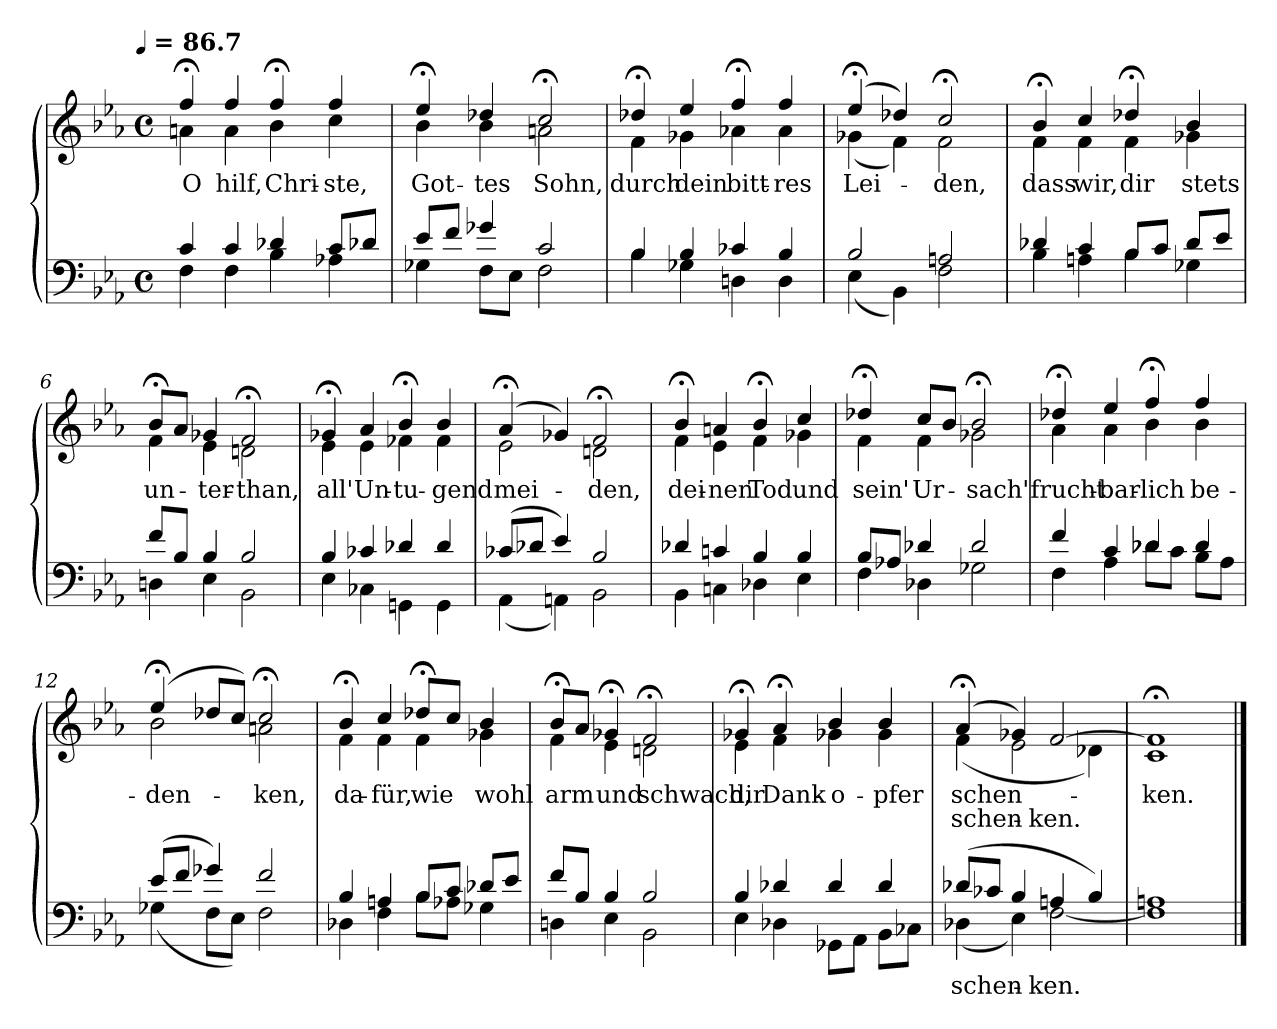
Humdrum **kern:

**kern	**text	**kern	**text	**text	**dynam
*part1	*part1	*part1	*part1	*part1	*part1
*staff2	*staff2	*staff1	*staff1	*staff1	*staff1/2
*clefF4	*	*clefG2	*	*	*
*k[b-e-a-]	*	*k[b-e-a-]	*	*	*
!!LO:TX:omd:t=[quarter] = 86.7
*M4/4	*	*M4/4	*	*	*
*met(c)	*	*met(c)	*	*	*
*MM86	*	*MM86	*	*	*
=1	=1	=1	=1	=1	=1
*^	*	*^	*	*	*
4c	4F	.	4ff;<	4an	O	.	.
4c	4F	.	4ff	4a	hilf,	.	.
4d-X	4B-	.	4ff;<	4b-	Chri-	.	.
8cL	4A-X	.	4ff	4cc	-ste,	.	.
8d-XJ	.	.	.	.	.	.	.
=2	=2	=2	=2	=2	=2	=2	=2
8e-L	4G-X	.	4ee-;<	4b-	Got-	.	.
8fJ	.	.	.	.	.	.	.
4g-X	8FL	.	4dd-X	4b-	-tes	.	♩ = 81
.	8E-J	.	.	.	.	.	.
2c	2F	.	2cc;<	2an	Sohn,	.	♩ = 86
=3	=3	=3	=3	=3	=3	=3	=3
4B-	4B-	.	4dd-X;<	4f	durch	.	.
4B-	4G-X	.	4ee-	4g-X	dein	.	.
4c-X	4Dn	.	4ff;<	4a-X	bitt-	.	♩ = 85.2
4B-	4D	.	4ff	4a-	-res	.	♩ = 83
=4	=4	=4	=4	=4	=4	=4	=4
2B-	(4E-	.	(4ee-;<	(4g-X	Lei-	.	.
.	4BB-)	.	4dd-X)	4f)	.	.	♩ = 85
2An	2F	.	2cc;<	2f	-den,	.	♩ = 87
=5	=5	=5	=5	=5	=5	=5	=5
4d-X	4B-	.	4b-;<	4f	dass	.	.
4c	4An	.	4cc	4f	wir,	.	.
8B-L	4B-	.	4dd-X;<	4f	dir	.	♩ = 86
8cJ	.	.	.	.	.	.	.
8d-L	4G-X	.	4b-	4g-X	stets	.	♩ = 85
8e-J	.	.	.	.	.	.	.
!!LO:LB:g=z	!!
=6	=6	=6	=6	=6	=6	=6	=6
*	*	*	*MM86	*	*	*	*
8fL	4Dn	.	8b-;<L	4f	un-	.	.
8B-J	.	.	8a-J	.	.	.	.
4B-	4E-	.	4g-X	4e-	-ter-	.	.
2B-	2BB-	.	2f;<	2dn	-than,	.	.
=7	=7	=7	=7	=7	=7	=7	=7
4B-	4E-	.	4g-X;<	4e-	all'	.	.
4c-X	4C-X	.	4a-	4e-	Un-	.	.
4d-X	4GGn	.	4b-;<	4f-X	-tu-	.	♩ = 84.3
4d-	4GG	.	4b-	4f-	-gend	.	♩ = 83
=8	=8	=8	=8	=8	=8	=8	=8
*	*	*	*MM83	*	*	*	*
(8c-XL	(4AA-	.	(4a-;<	2e-	mei-	.	.
8d-XJ	.	.	.	.	.	.	.
4e-)	4AAn)	.	4g-X)	.	.	.	♩ = 80
2B-	2BB-	.	2f;<	2dn	-den,	.	.
=9	=9	=9	=9	=9	=9	=9	=9
*	*	*	*MM84	*	*	*	*
4d-X	4BB-	.	4b-;<	4f	dei-	.	.
4cn	4Cn	.	4an	4e-	-nen	.	.
4B-	4D-X	.	4b-;<	4f	Tod	.	.
4B-	4E-	.	4cc	4g-X	und	.	.
=10	=10	=10	=10	=10	=10	=10	=10
8B-L	4F	.	4dd-X;<	4f	sein'	.	.
8A-XJ	.	.	.	.	.	.	.
4d-X	4D-X	.	8ccL	4f	Ur-	.	♩ = 83
.	.	.	8b-J	.	.	.	.
2d-	2G-X	.	2b-;<	2g-X	-sach'	.	.
=11	=11	=11	=11	=11	=11	=11	=11
4f	4F	.	4dd-X;<	4a-	frucht-	.	.
4c	4A-	.	4ee-	4a-	-bar-	.	.
4d-X	8d-L	.	4ff;<	4b-	-lich	.	.
.	8cJ	.	.	.	.	.	.
4d-	8B-L	.	4ff	4b-	be-	.	.
.	8A-J	.	.	.	.	.	.
!!LO:LB:g=z	!!
=12	=12	=12	=12	=12	=12	=12	=12
(8e-L	(4G-X	.	(4ee-;<	2b-	-den-	.	.
8fJ	.	.	.	.	.	.	.
4g-X)	8FL	.	8dd-XL	.	.	.	♩ = 79
.	8E-J)	.	8ccJ)	.	.	.	.
2f	2F	.	2cc;<	2an	-ken,	.	♩ = 79
=13	=13	=13	=13	=13	=13	=13	=13
*	*	*	*MM83	*	*	*	*
4B-	4D-X	.	4b-;<	4f	da-	.	.
4An	4F	.	4cc	4f	-für,	.	.
8B-L	8B-L	.	8dd-X;<L	4f	wie	.	.
8cJ	8A-XJ	.	8ccJ	.	.	.	.
8d-XL	4G-X	.	4b-	4g-X	wohl	.	♩ = 82
8e-J	.	.	.	.	.	.	.
=14	=14	=14	=14	=14	=14	=14	=14
8fL	4Dn	.	8b-;<L	4f	arm	.	.
8B-J	.	.	8a-J	.	.	.	.
4B-	4E-	.	4g-X;<	4e-	und	.	♩ = 80
2B-	2BB-	.	2f;<	2dn	schwach,	.	.
=15	=15	=15	=15	=15	=15	=15	=15
*	*	*	*MM79	*	*	*	*
4B-	4E-	.	4g-X;<	4e-	dir	.	.
4d-X	4D-X	.	4a-;<	4f	Dank-	.	.
4d-	8GG-XL	.	4b-	4g-X	-o-	.	♩ = 78
.	8AA-J	.	.	.	.	.	.
4d-	8BB-L	.	4b-	4g-	-pfer	.	♩ = 75
.	8C-XJ	.	.	.	.	.	.
=16	=16	=16	=16	=16	=16	=16	=16
*	*	*	*MM74	*	*	*	*
!	!	!	!	!	!	!LO:LY:a	!
(8d-XL	(4D-X	schen-	(4a-;<	(4f	schen-	schen-	.
8c-XJ	.	.	.	.	.	.	.
4B-	4E-)	.	4g-X)	2e-	.	.	♩ = 65
!	!	!	!	!	!	!LO:LY:a	!
4An	[2F	-ken.	[2f	.	.	-ken.	♩ = 57
4B-)	.	.	.	4d-X)	.	.	.
=17	=17	=17	=17	=17	=17	=17	=17
1An	1F]	.	1f;<]	1c	-ken.	.	.
*v	*v	*	*	*	*	*	*
*	*	*v	*v	*	*	*
==	==	==	==	==	==
*-	*-	*-	*-	*-	*-
